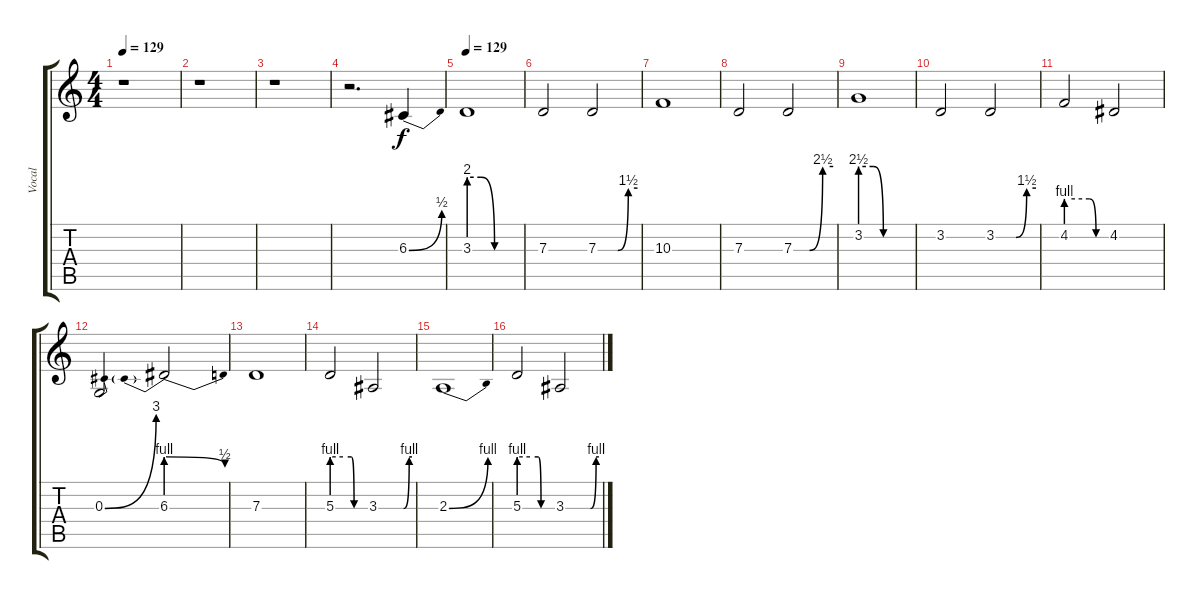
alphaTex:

\track ("Vocal" "Vocal") {instrument pad4choir}
\staff {score tabs}
\tuning (E4 B3 G3 D3 A2 E2) {hide}
\ts (4 4)
\tempo 129
\clef g2
\ks c
r.1{dy f} |
r.1 |
r.1 |
r.2{d} 6.3{be (bend 0 0 60 2)}.4 |
\tempo 129
3.3{be (custom 0 8 14 8 30 0 60 0)}.1 |
7.3.2 7.3{be (custom 0 0 30 0 46 6 60 6)}.2 |
10.3.1 |
7.3.2 7.3{be (custom 0 0 24 0 44 10 60 10)}.2 |
3.2{be (custom 0 10 15 10 27 0 60 0)}.1 |
3.2.2 3.2{be (custom 0 0 30 0 46 6 60 6)}.2 |
4.2{be (custom 0 4 35 4 45 0 60 0)}.2 4.2.2 |
0.3{be (bend 0 0 60 12)}.2 6.3{be (prebendrelease 0 4 60 2)}.2 |
7.3.1 |
5.3{be (custom 0 4 20 4 35 4 40 0 60 0)}.2 3.3{be (custom 0 0 45 0 55 4 60 4)}.2 |
2.3{be (bend 0 0 60 4)}.1 |
5.3{be (custom 0 4 20 4 35 4 40 0 60 0)}.2 3.3{be (custom 0 0 45 0 55 4 60 4)}.2
